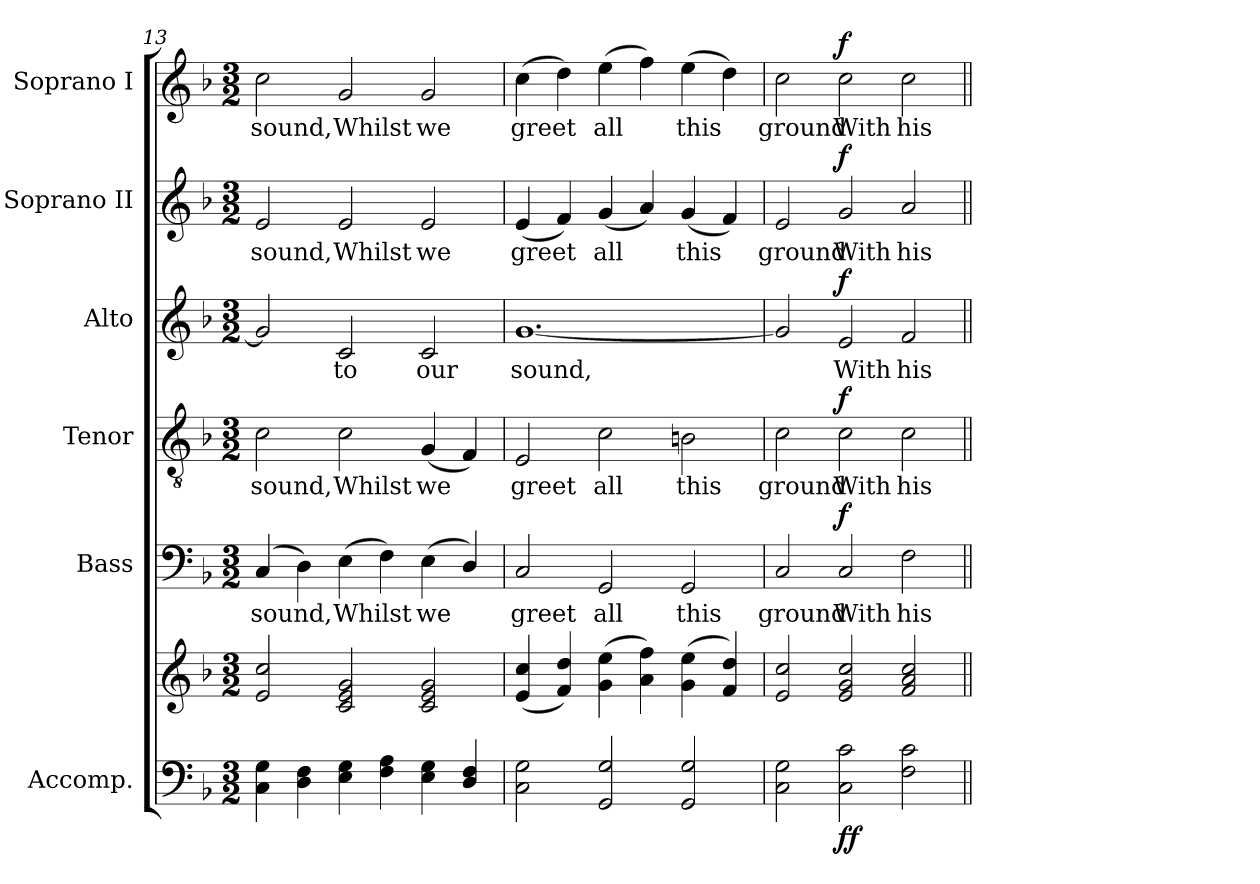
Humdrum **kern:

**kern	**kern	**dynam	**kern	**text	**dynam	**kern	**text	**dynam	**kern	**text	**dynam	**kern	**text	**dynam	**kern	**text	**dynam
*part6	*part6	*part6	*part5	*part5	*part5	*part4	*part4	*part4	*part3	*part3	*part3	*part2	*part2	*part2	*part1	*part1	*part1
*staff7	*staff6	*staff6/7	*staff5	*staff5	*staff5	*staff4	*staff4	*staff4	*staff3	*staff3	*staff3	*staff2	*staff2	*staff2	*staff1	*staff1	*staff1
*I"Accomp.	*	*	*I"Bass	*	*	*I"Tenor	*	*	*I"Alto	*	*	*I"Soprano II	*	*	*I"Soprano I	*	*
*	*	*	*I'B	*	*	*I'T	*	*	*I'A	*	*	*I'S II	*	*	*I'S I	*	*
!!LO:LB:g=z
*clefF4	*clefG2	*	*clefF4	*	*	*clefGv2	*	*	*clefG2	*	*	*clefG2	*	*	*clefG2	*	*
*k[b-]	*k[b-]	*	*k[b-]	*	*	*k[b-]	*	*	*k[b-]	*	*	*k[b-]	*	*	*k[b-]	*	*
*F:	*F:	*	*F:	*	*	*F:	*	*	*F:	*	*	*F:	*	*	*F:	*	*
*M3/2	*M3/2	*	*M3/2	*	*	*M3/2	*	*	*M3/2	*	*	*M3/2	*	*	*M3/2	*	*
=13	=13	=13	=13	=13	=13	=13	=13	=13	=13	=13	=13	=13	=13	=13	=13	=13	=13
!	!	!	!	!LO:LY:b	!	!	!LO:LY:b	!	!	!	!	!	!LO:LY:b	!	!	!LO:LY:b	!
4C 4G	2e 2cc	.	(<4C	sound,	.	2c	sound,	.	2g]	.	.	2e	sound,	.	2cc	sound,	.
4D 4F	.	.	4D)	.	.	.	.	.	.	.	.	.	.	.	.	.	.
!	!	!	!	!LO:LY:b	!	!	!LO:LY:b	!	!	!LO:LY:b	!	!	!LO:LY:b	!	!	!LO:LY:b	!
4E 4G	2c 2e 2g	.	(>4E	Whilst	.	2c	Whilst	.	2c	to	.	2e	Whilst	.	2g	Whilst	.
4F 4A	.	.	4F)	.	.	.	.	.	.	.	.	.	.	.	.	.	.
!	!	!	!	!LO:LY:b	!	!	!LO:LY:b	!	!	!LO:LY:b	!	!	!LO:LY:b	!	!	!LO:LY:b	!
4E 4G	2c 2e 2g	.	(<4E	we	.	(<4G	we	.	2c	our	.	2e	we	.	2g	we	.
4D/ 4F/	.	.	4D/)	.	.	4F)	.	.	.	.	.	.	.	.	.	.	.
=14	=14	=14	=14	=14	=14	=14	=14	=14	=14	=14	=14	=14	=14	=14	=14	=14	=14
!	!	!	!	!LO:LY:b	!	!	!LO:LY:b	!	!	!LO:LY:b	!	!	!LO:LY:b	!	!	!LO:LY:b	!
2C 2G	(<4e 4cc	.	2C	greet	.	2E	greet	.	[1.g	sound,	.	(<4e	greet	.	(>4cc	greet	.
.	4f 4dd)	.	.	.	.	.	.	.	.	.	.	4f)	.	.	4dd)	.	.
!	!	!	!	!LO:LY:b	!	!	!LO:LY:b	!	!	!	!	!	!LO:LY:b	!	!	!LO:LY:b	!
2GG 2G	(>4g 4ee	.	2GG	all	.	2c	all	.	.	.	.	(<4g	all	.	(>4ee	all	.
.	4a 4ff)	.	.	.	.	.	.	.	.	.	.	4a)	.	.	4ff)	.	.
!	!	!	!	!LO:LY:b	!	!	!LO:LY:b	!	!	!	!	!	!LO:LY:b	!	!	!LO:LY:b	!
2GG 2G	(<4g 4ee	.	2GG	this	.	2Bn	this	.	.	.	.	(<4g	this	.	(>4ee	this	.
.	4f 4dd)	.	.	.	.	.	.	.	.	.	.	4f)	.	.	4dd)	.	.
=15	=15	=15	=15	=15	=15	=15	=15	=15	=15	=15	=15	=15	=15	=15	=15	=15	=15
!	!	!	!	!LO:LY:b	!	!	!LO:LY:b	!	!	!	!	!	!LO:LY:b	!	!	!LO:LY:b	!
2C 2G	2e 2cc	.	2C	ground	.	2c	ground	.	2g]	.	.	2e	ground	.	2cc	ground	.
!	!	!LO:DY:b=2	!	!LO:LY:b	!	!	!LO:LY:b	!	!	!LO:LY:b	!	!	!LO:LY:b	!	!	!LO:LY:b	!
!	!	!LO:DY:n=1:b	!	!	!LO:DY:b	!	!	!LO:DY:b	!	!	!LO:DY:b	!	!	!LO:DY:b	!	!	!LO:DY:b
2C\ 2c\	2e 2g 2cc	f f	2C	With	f	2c	With	f	2e	With	f	2g	With	f	2cc	With	f
!	!	!	!	!LO:LY:b	!	!	!LO:LY:b	!	!	!LO:LY:b	!	!	!LO:LY:b	!	!	!LO:LY:b	!
2F 2c	2f 2a 2cc	.	2F	his	.	2c	his	.	2f	his	.	2a	his	.	2cc	his	.
=||	=||	=||	=||	=||	=||	=||	=||	=||	=||	=||	=||	=||	=||	=||	=||	=||	=||
*-	*-	*-	*-	*-	*-	*-	*-	*-	*-	*-	*-	*-	*-	*-	*-	*-	*-
